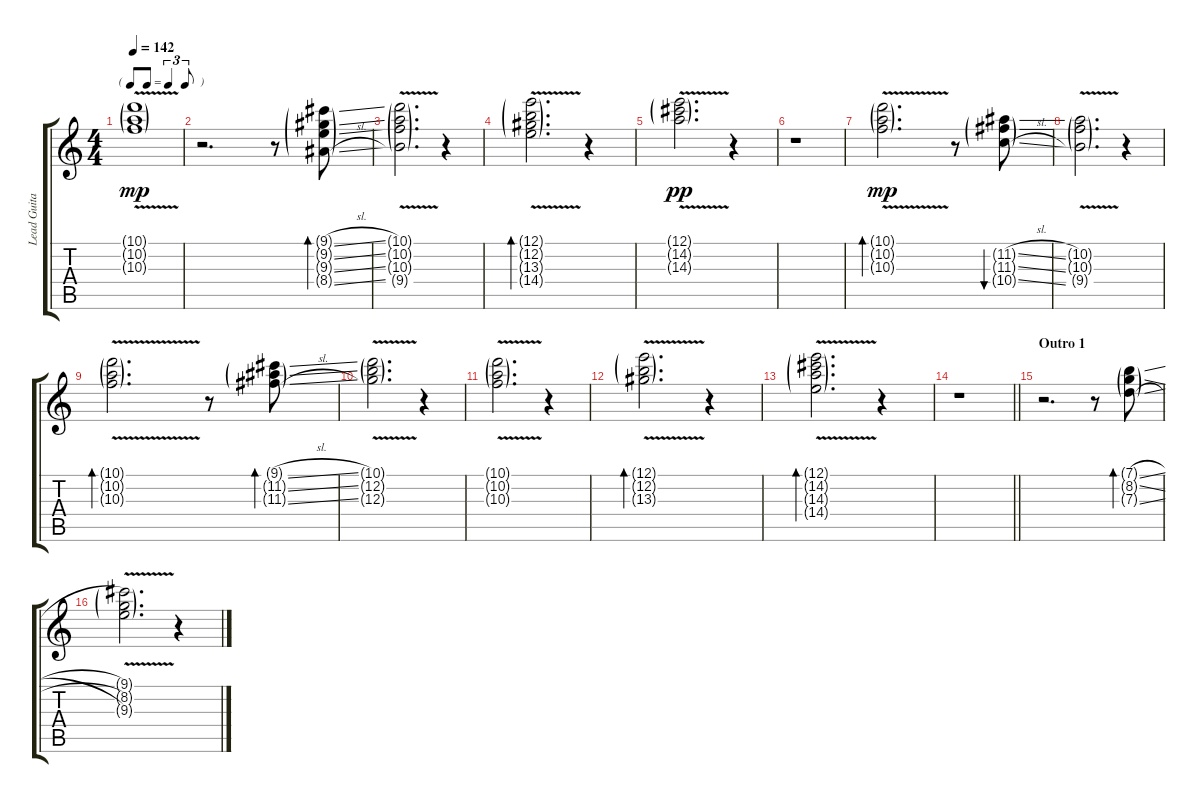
\track ("Lead Guitar" "Lead Guita") {instrument acousticguitarsteel}
\staff {score tabs}
\tuning (E4 B3 G3 D3 A2 E2) {hide}
\ts (4 4)
\tf triplet8th
\tempo 142
\clef g2
\ks c
(10.1{v g} 10.2{g} 10.3{g}).1{dy mp} |
r.2{d} r.8 (9.1{sl g} 9.2{sl g} 9.3{sl g} 8.4{sl g}).8{bd 480} |
(10.1{v g} 10.2{g} 10.3{g} 9.4{g}).2{d} r.4 |
(12.1{v g} 12.2{g} 13.3{g} 14.4{g}).2{d bd 480} r.4 |
(12.1{v g} 14.2{g} 14.3{g}).2{d dy pp} r.4 |
r.1 |
(10.1{v g} 10.2{g} 10.3{g}).2{d bd 480 dy mp} r.8 (11.2{sl g} 11.3{sl g} 10.4{sl g}).8{bu 480} |
(10.2{v g} 10.3{g} 9.4{g}).2{d} r.4 |
(10.1{v g} 10.2{g} 10.3{g}).2{d bd 480} r.8 (9.1{sl g} 11.2{sl g} 11.3{sl g}).8{bd 480} |
(10.1{g} 12.2{v g} 12.3{g}).2{d} r.4 |
(10.1{v g} 10.2{g} 10.3{g}).2{d} r.4 |
(12.1{v g} 12.2{g} 13.3{g}).2{d bd 480} r.4 |
(12.1{v g} 14.2{g} 14.3{g} 14.4{g}).2{d bd 480} r.4 |
\barLineRight lightlight
r.1 |
\section ("" "Outro 1")
r.2{d} r.8 (7.1{sl g} 8.2{sl g} 7.3{sl g}).8{bd 480} |
(9.1{v g} 8.2{g} 9.3{g}).2{d} r.4
